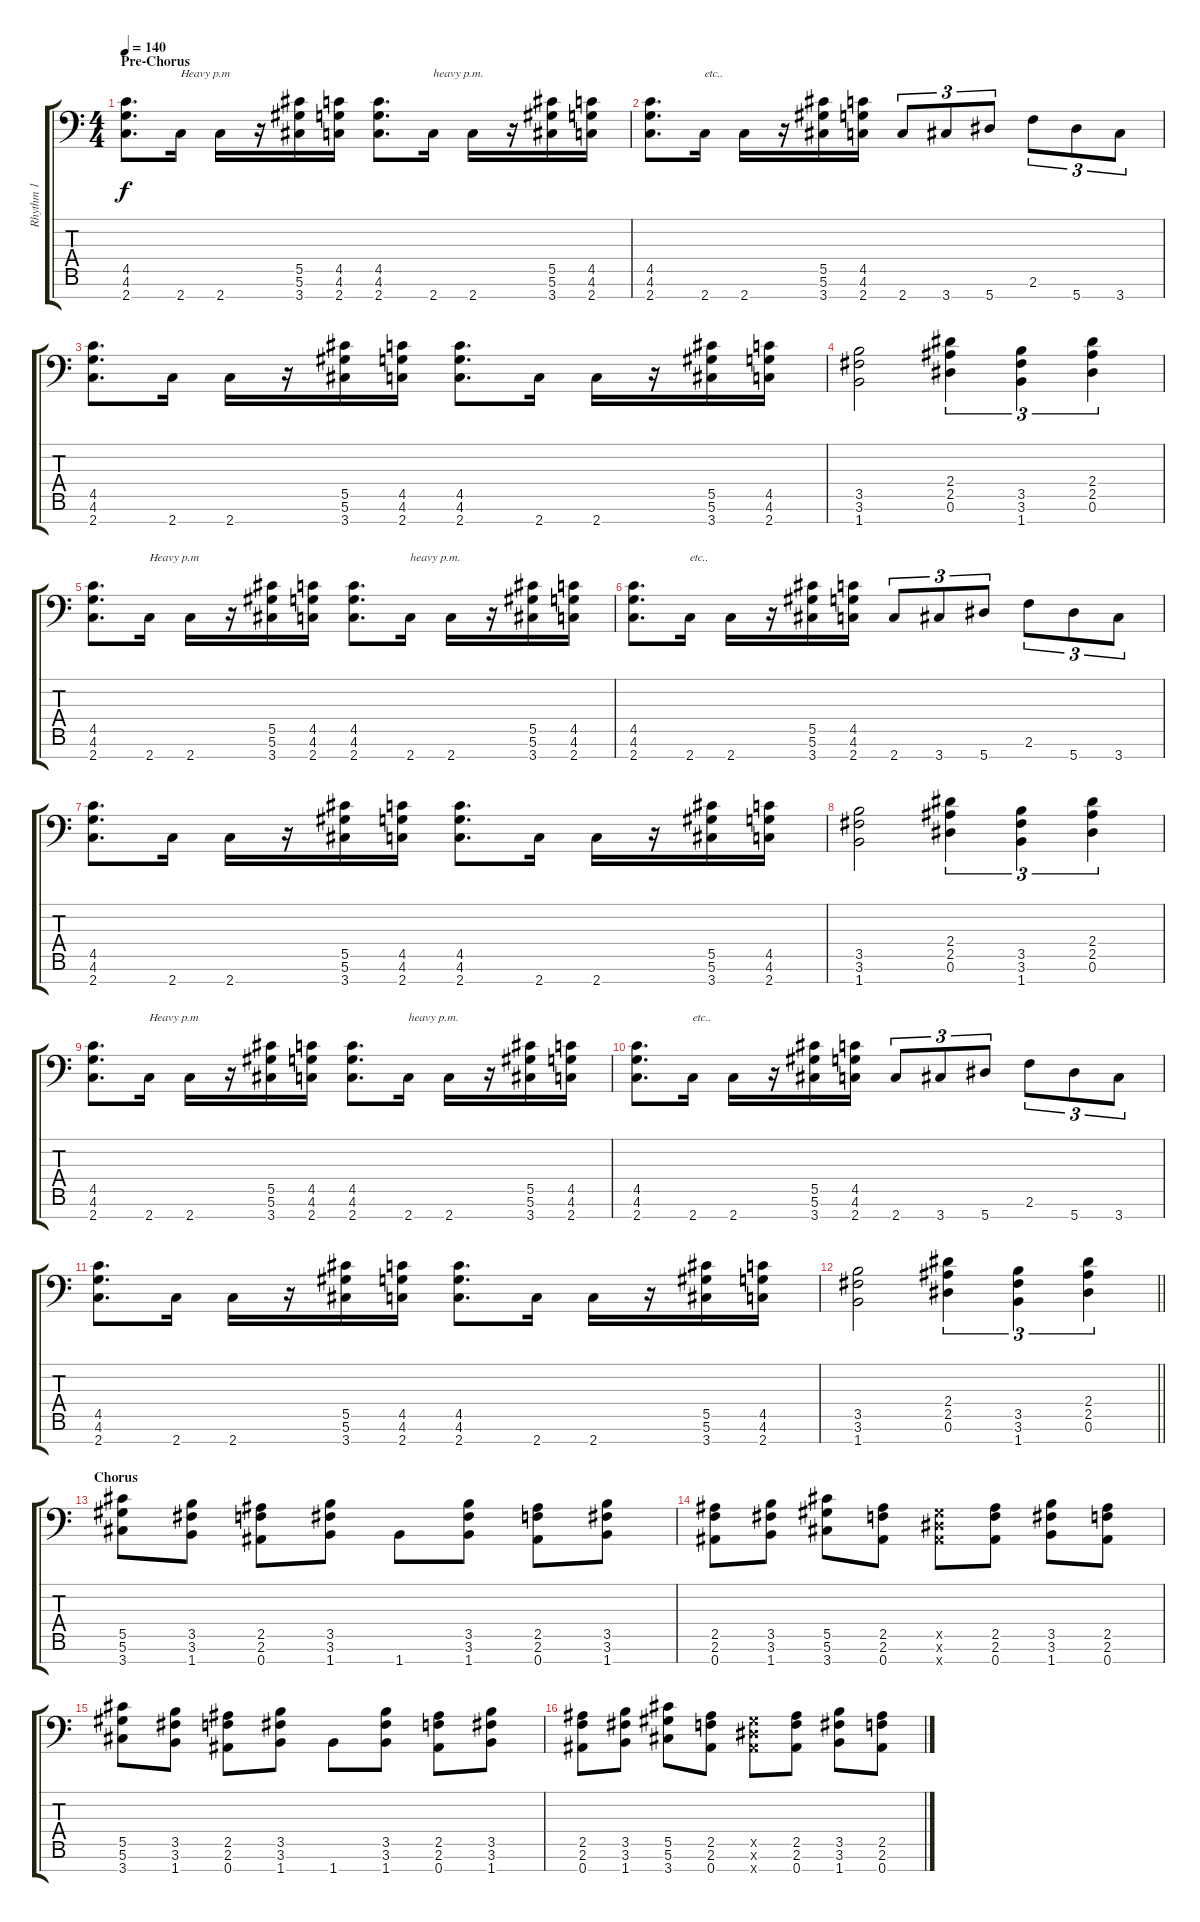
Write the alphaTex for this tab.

\track ("Rhythm 1" "Rhythm 1") {instrument overdrivenguitar}
\staff {score tabs}
\tuning (Eb4 Bb3 Gb3 Db3 Ab2 Eb2 Bb1) {hide}
\ts (4 4)
\section ("" "Pre-Chorus")
\tempo 140
\clef f4
\ks c
(4.5 4.6 2.7).8{d dy f} 2.7.16{txt "Heavy p.m"} 2.7.16 r.16 (5.5 5.6 3.7).16 (4.5 4.6 2.7).16 (4.5 4.6 2.7).8{d} 2.7.16{txt "heavy p.m."} 2.7.16 r.16 (5.5 5.6 3.7).16 (4.5 4.6 2.7).16 |
(4.5 4.6 2.7).8{d} 2.7.16{txt "etc.."} 2.7.16 r.16 (5.5 5.6 3.7).16 (4.5 4.6 2.7).16 2.7.8{tu (3 2)} 3.7.8{tu (3 2)} 5.7.8{tu (3 2)} 2.6.8{tu (3 2)} 5.7.8{tu (3 2)} 3.7.8{tu (3 2)} |
(4.5 4.6 2.7).8{d} 2.7.16 2.7.16 r.16 (5.5 5.6 3.7).16 (4.5 4.6 2.7).16 (4.5 4.6 2.7).8{d} 2.7.16 2.7.16 r.16 (5.5 5.6 3.7).16 (4.5 4.6 2.7).16 |
(3.5 3.6 1.7).2 (2.4 2.5 0.6).4{tu (3 2)} (3.5 3.6 1.7).4{tu (3 2)} (2.4 2.5 0.6).4{tu (3 2)} |
(4.5 4.6 2.7).8{d} 2.7.16{txt "Heavy p.m"} 2.7.16 r.16 (5.5 5.6 3.7).16 (4.5 4.6 2.7).16 (4.5 4.6 2.7).8{d} 2.7.16{txt "heavy p.m."} 2.7.16 r.16 (5.5 5.6 3.7).16 (4.5 4.6 2.7).16 |
(4.5 4.6 2.7).8{d} 2.7.16{txt "etc.."} 2.7.16 r.16 (5.5 5.6 3.7).16 (4.5 4.6 2.7).16 2.7.8{tu (3 2)} 3.7.8{tu (3 2)} 5.7.8{tu (3 2)} 2.6.8{tu (3 2)} 5.7.8{tu (3 2)} 3.7.8{tu (3 2)} |
(4.5 4.6 2.7).8{d} 2.7.16 2.7.16 r.16 (5.5 5.6 3.7).16 (4.5 4.6 2.7).16 (4.5 4.6 2.7).8{d} 2.7.16 2.7.16 r.16 (5.5 5.6 3.7).16 (4.5 4.6 2.7).16 |
(3.5 3.6 1.7).2 (2.4 2.5 0.6).4{tu (3 2)} (3.5 3.6 1.7).4{tu (3 2)} (2.4 2.5 0.6).4{tu (3 2)} |
(4.5 4.6 2.7).8{d} 2.7.16{txt "Heavy p.m"} 2.7.16 r.16 (5.5 5.6 3.7).16 (4.5 4.6 2.7).16 (4.5 4.6 2.7).8{d} 2.7.16{txt "heavy p.m."} 2.7.16 r.16 (5.5 5.6 3.7).16 (4.5 4.6 2.7).16 |
(4.5 4.6 2.7).8{d} 2.7.16{txt "etc.."} 2.7.16 r.16 (5.5 5.6 3.7).16 (4.5 4.6 2.7).16 2.7.8{tu (3 2)} 3.7.8{tu (3 2)} 5.7.8{tu (3 2)} 2.6.8{tu (3 2)} 5.7.8{tu (3 2)} 3.7.8{tu (3 2)} |
(4.5 4.6 2.7).8{d} 2.7.16 2.7.16 r.16 (5.5 5.6 3.7).16 (4.5 4.6 2.7).16 (4.5 4.6 2.7).8{d} 2.7.16 2.7.16 r.16 (5.5 5.6 3.7).16 (4.5 4.6 2.7).16 |
\barLineRight lightlight
(3.5 3.6 1.7).2 (2.4 2.5 0.6).4{tu (3 2)} (3.5 3.6 1.7).4{tu (3 2)} (2.4 2.5 0.6).4{tu (3 2)} |
\section ("" "Chorus")
(5.5 5.6 3.7).8 (3.5 3.6 1.7).8 (2.5 2.6 0.7).8 (3.5 3.6 1.7).8 1.7.8 (3.5 3.6 1.7).8 (2.5 2.6 0.7).8 (3.5 3.6 1.7).8 |
(2.5 2.6 0.7).8 (3.5 3.6 1.7).8 (5.5 5.6 3.7).8 (2.5 2.6 0.7).8 (0.5{x} 0.6{x} 0.7{x}).8 (2.5 2.6 0.7).8 (3.5 3.6 1.7).8 (2.5 2.6 0.7).8 |
(5.5 5.6 3.7).8 (3.5 3.6 1.7).8 (2.5 2.6 0.7).8 (3.5 3.6 1.7).8 1.7.8 (3.5 3.6 1.7).8 (2.5 2.6 0.7).8 (3.5 3.6 1.7).8 |
(2.5 2.6 0.7).8 (3.5 3.6 1.7).8 (5.5 5.6 3.7).8 (2.5 2.6 0.7).8 (0.5{x} 0.6{x} 0.7{x}).8 (2.5 2.6 0.7).8 (3.5 3.6 1.7).8 (2.5 2.6 0.7).8
